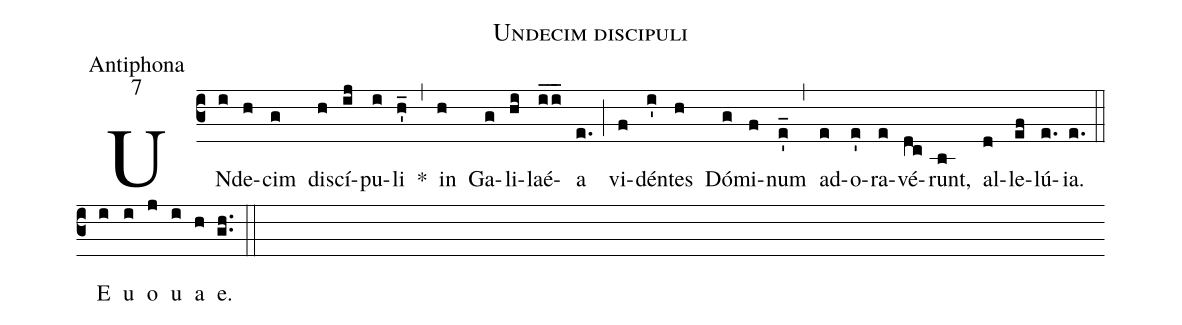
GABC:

name:Undecim discipuli;
office-part:Antiphona;
mode:7;
%%
(c3) UN(i)de(h)cim(g) di(h)scí(ij)pu(i)li(h'_) *(,) in(h) Ga(g)li(hi)laé(i_/i_)a(e.) (;) vi(f)dén(i')tes(h) Dó(g)mi(f)num(e'_) (,) ad(e)o(e')ra(e)vé(dc)runt,(b) al(d)le(ef)lú(e.)ia.(e.) (::) <eu>E(i) u(i) o(j) u(i) a(h) e.</eu>(gh..) (::)
